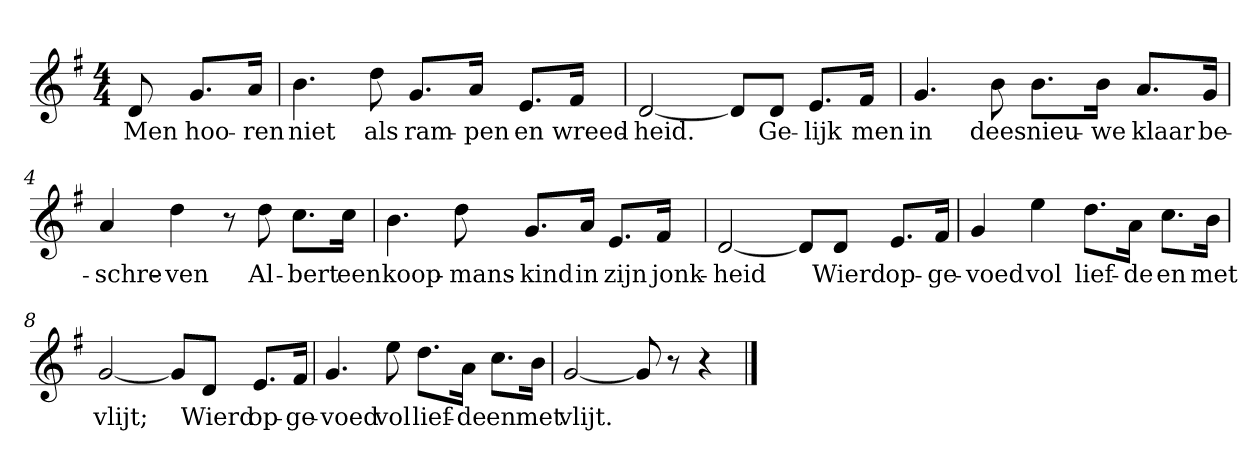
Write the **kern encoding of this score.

**kern	**text
*part1	*part1
*staff1	*staff1
*clefG2	*
*k[f#]	*
*G:	*
*M4/4	*
*MM120	*
=	=
8d	Men
8.g/L	hoo-
16a/Jk	-ren
=1	=1
4.b	niet
8dd	als
8.g/L	ram-
16a/Jk	-pen
8.e/L	en
16f#/Jk	wreed-
=2	=2
[2d	-heid.
8d/L]	.
8d/J	Ge-
8.e/L	-lijk
16f#/Jk	men
=3	=3
4.g	in
8b	dees
8.b\L	nieu-
16b\Jk	-we
8.a/L	klaar
16g/Jk	be-
=4	=4
4a	-schre-
4dd	-ven
8r	.
8dd	Al-
8.cc\L	-bert
16cc\Jk	een
=5	=5
4.b	koop-
8dd	-mans-
8.g/L	-kind
16a/Jk	in
8.e/L	zijn
16f#/Jk	jonk-
=6	=6
[2d	-heid
8d/L]	.
8d/J	Wierd
8.e/L	op-
16f#/Jk	-ge-
=7	=7
4g	-voed
4ee	vol
8.dd\L	lief-
16a\Jk	-de
8.cc\L	en
16b\Jk	met
=8	=8
[2g	vlijt;
8g/L]	.
8d/J	Wierd
8.e/L	op-
16f#/Jk	-ge-
=9	=9
4.g	-voed
8ee	vol
8.dd\L	lief-
16a\Jk	-de
8.cc\L	en
16b\Jk	met
=10	=10
[2g	vlijt.
8g]	.
8r	.
4r	.
==	==
*-	*-
